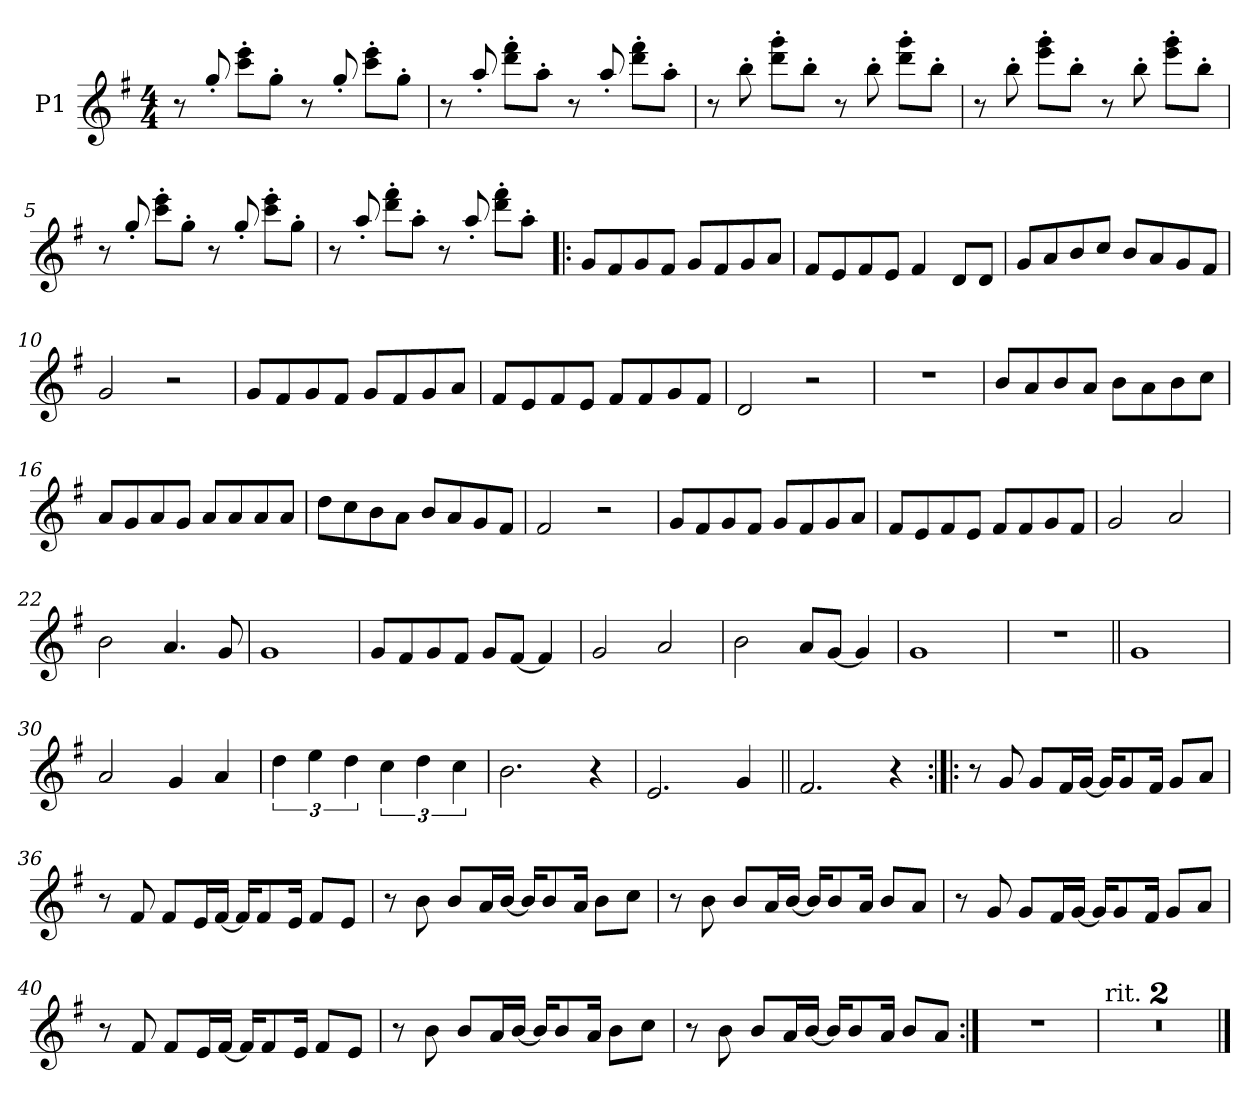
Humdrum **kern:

**kern
*part1
*staff1
*I"P1
*clefG2
*k[f#]
*G:
*M4/4
*MM104
=1
8r
8gg'/
8ccc\' 8eee\'L
8gg'\J
8r
8gg'/
8ccc\' 8eee\'L
8gg'\J
=2
8r
8aa'/
8ddd\' 8fff#\'L
8aa'\J
8r
8aa'/
8ddd\' 8fff#\'L
8aa'\J
=3
8r
8bb'\
8ddd\' 8ggg\'L
8bb'\J
8r
8bb'\
8ddd\' 8ggg\'L
8bb'\J
=4
8r
8bb'\
8eee\' 8ggg\'L
8bb'\J
8r
8bb'\
8eee\' 8ggg\'L
8bb'\J
!!LO:LB:g=z
=5
8r
8gg'/
8ccc\' 8eee\'L
8gg'\J
8r
8gg'/
8ccc\' 8eee\'L
8gg'\J
=6
8r
8aa'/
8ddd\' 8fff#\'L
8aa'\J
8r
8aa'/
8ddd\' 8fff#\'L
8aa'\J
=7!|:
8g/L
8f#/
8g/
8f#/J
8g/L
8f#/
8g/
8a/J
=8
8f#/L
8e/
8f#/
8e/J
4f#/
8d/L
8d/J
!!LO:LB:g=z
=9
8g/L
8a/
8b/
8cc/J
8b/L
8a/
8g/
8f#/J
=10
2g/
2r
=11
8g/L
8f#/
8g/
8f#/J
8g/L
8f#/
8g/
8a/J
=12
8f#/L
8e/
8f#/
8e/J
8f#/L
8f#/
8g/
8f#/J
=13
2d/
2r
=14
1r
!!LO:LB:g=z
=15
8b/L
8a/
8b/
8a/J
8b\L
8a\
8b\
8cc\J
=16
8a/L
8g/
8a/
8g/J
8a/L
8a/
8a/
8a/J
=17
8dd\L
8cc\
8b\
8a\J
8b/L
8a/
8g/
8f#/J
=18
2f#/
2r
=19
8g/L
8f#/
8g/
8f#/J
8g/L
8f#/
8g/
8a/J
!!LO:LB:g=z
=20
8f#/L
8e/
8f#/
8e/J
8f#/L
8f#/
8g/
8f#/J
=21
2g/
2a/
=22
2b\
4.a/
8g/
=23
1g
=24
8g/L
8f#/
8g/
8f#/J
8g/L
[<8f#/J
4f#/]
=25
2g/
2a/
!!LO:LB:g=z
=26
2b\
8a/L
[<8g/J
4g/]
=27
1g
=28
1r
=29||
1g
=30
2a/
4g/
4a/
=31
6dd\
6ee\
6dd\
6cc\
6dd\
6cc\
=32
2.b\
4r
=33
2.e/
4g/
!!LO:LB:g=z
=34||
2.f#/
4r
=35:|!|:
8r
8g/
8g/L
16f#/L
[<16g/JJ
16g/KL]
8g/
16f#/Jk
8g/L
8a/J
=36
8r
8f#/
8f#/L
16e/L
[<16f#/JJ
16f#/KL]
8f#/
16e/Jk
8f#/L
8e/J
=37
8r
8b\
8b/L
16a/L
[<16b/JJ
16b/KL]
8b/
16a/Jk
8b\L
8cc\J
!!LO:LB:g=z
=38
8r
8b\
8b/L
16a/L
[<16b/JJ
16b/KL]
8b/
16a/Jk
8b/L
8a/J
=39
8r
8g/
8g/L
16f#/L
[<16g/JJ
16g/KL]
8g/
16f#/Jk
8g/L
8a/J
=40
8r
8f#/
8f#/L
16e/L
[<16f#/JJ
16f#/KL]
8f#/
16e/Jk
8f#/L
8e/J
!!LO:LB:g=z
=41
8r
8b\
8b/L
16a/L
[<16b/JJ
16b/KL]
8b/
16a/Jk
8b\L
8cc\J
=42
8r
8b\
8b/L
16a/L
[<16b/JJ
16b/KL]
8b/
16a/Jk
8b/L
8a/J
=43:|!
1r
=44
!LO:TX:a:t=rit.
1r
=45
1r
==
*-
